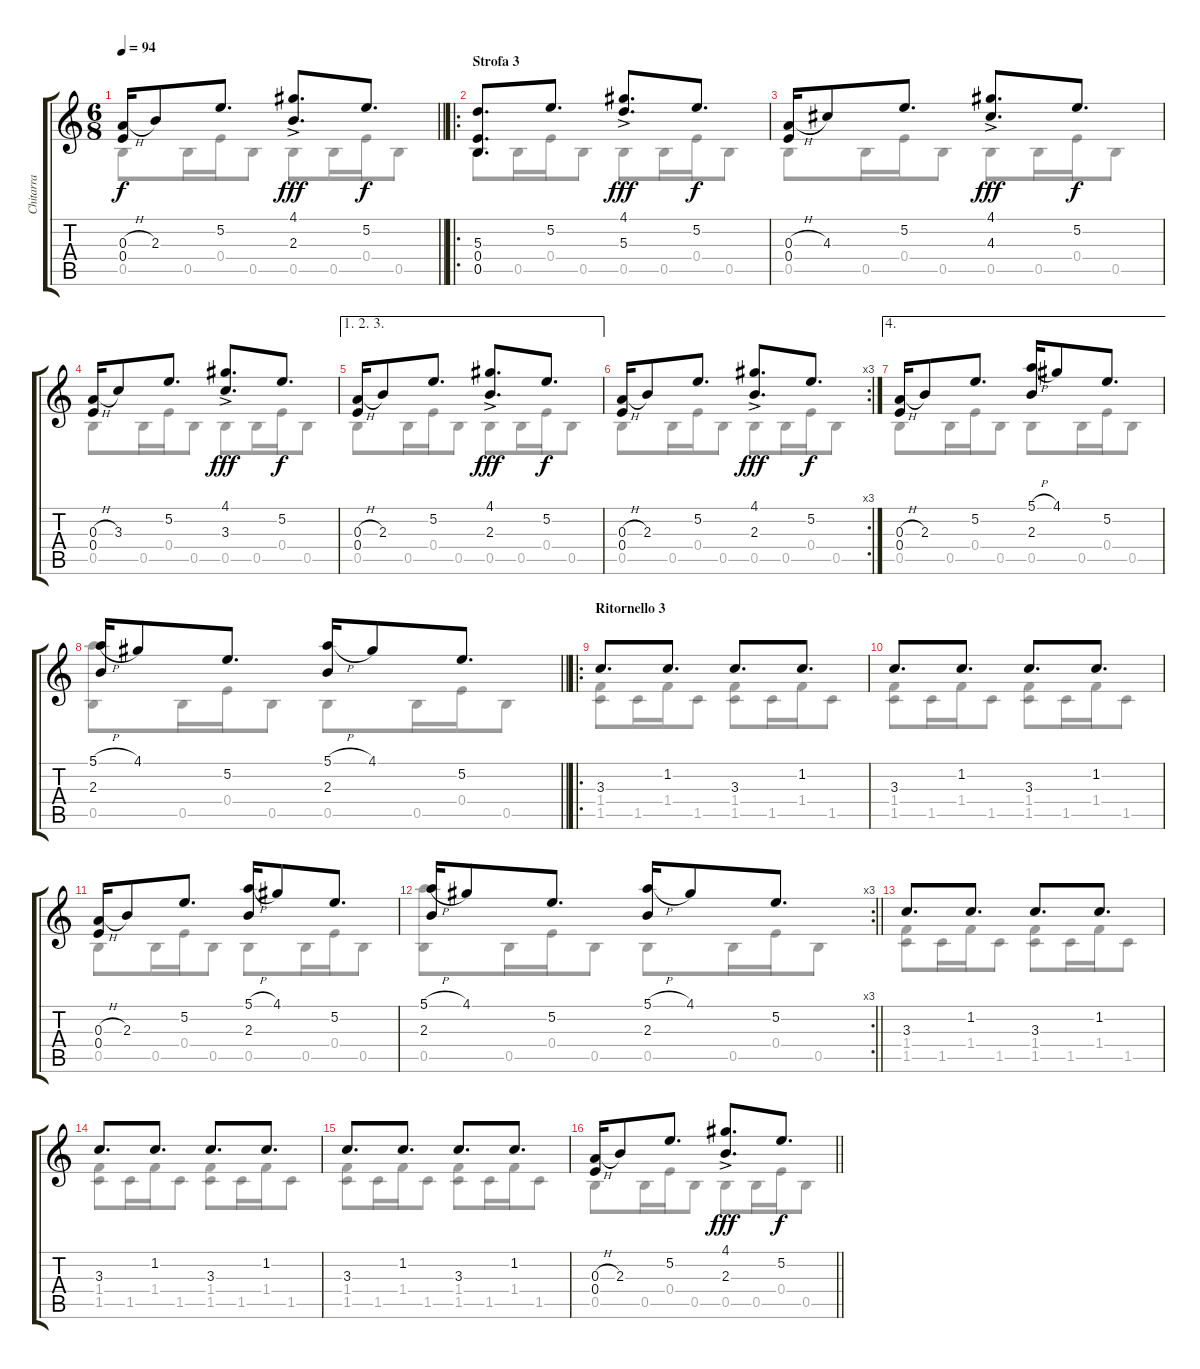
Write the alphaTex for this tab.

\track ("Chitarra" "Chitarra") {instrument electricguitarjazz}
\staff {score tabs}
\tuning (E4 B3 A3 E3 B2 E2) {hide}
\voice
\ts (6 8)
\tempo 94
\clef g2
\barLineRight lightlight
\ks c
(0.3{h} 0.4).16{dy f} 2.3.8 5.2.8{d} (4.1 2.3{ac}).8{d dy fff} 5.2.8{d dy f} |
\ro
\section ("" "Strofa 3")
(5.3 0.4 0.5).8{d} 5.2.8{d} (4.1 5.3{ac}).8{d dy fff} 5.2.8{d dy f} |
(0.3{h} 0.4).16 4.3.8 5.2.8{d} (4.1 4.3{ac}).8{d dy fff} 5.2.8{d dy f} |
(0.3{h} 0.4).16 3.3.8 5.2.8{d} (4.1 3.3{ac}).8{d dy fff} 5.2.8{d dy f} |
\ae (1 2 3)
(0.3{h} 0.4).16 2.3.8 5.2.8{d} (4.1 2.3{ac}).8{d dy fff} 5.2.8{d dy f} |
\rc 3
(0.3{h} 0.4).16 2.3.8 5.2.8{d} (4.1 2.3{ac}).8{d dy fff} 5.2.8{d dy f} |
\ae 4
(0.3{h} 0.4).16 2.3.8 5.2.8{d} (5.1{h} 2.3).16 4.1.8 5.2.8{d} |
\barLineRight lightlight
(5.1{h} 2.3).16 4.1.8 5.2.8{d} (5.1{h} 2.3).16 4.1.8 5.2.8{d} |
\ro
\section ("" "Ritornello 3")
3.3.8{d} 1.2.8{d} 3.3.8{d} 1.2.8{d} |
3.3.8{d} 1.2.8{d} 3.3.8{d} 1.2.8{d} |
(0.3{h} 0.4).16 2.3.8 5.2.8{d} (5.1{h} 2.3).16 4.1.8 5.2.8{d} |
\rc 3
\barLineRight lightlight
(5.1{h} 2.3).16 4.1.8 5.2.8{d} (5.1{h} 2.3).16 4.1.8 5.2.8{d} |
3.3.8{d} 1.2.8{d} 3.3.8{d} 1.2.8{d} |
3.3.8{d} 1.2.8{d} 3.3.8{d} 1.2.8{d} |
3.3.8{d} 1.2.8{d} 3.3.8{d} 1.2.8{d} |
\barLineRight lightlight
(0.3{h} 0.4).16 2.3.8 5.2.8{d} (4.1 2.3{ac}).8{d dy fff} 5.2.8{d dy f}
\voice
\clef g2
\ottava regular
\simile none
\barLineRight lightlight
\ks c
0.5.8{dy f} 0.5.16 0.4.16 0.5.8 0.5.8 0.5.16 0.4.16 0.5.8 |
0.5.8 0.5.16 0.4.16 0.5.8 0.5.8 0.5.16 0.4.16 0.5.8 |
0.5.8 0.5.16 0.4.16 0.5.8 0.5.8 0.5.16 0.4.16 0.5.8 |
0.5.8 0.5.16 0.4.16 0.5.8 0.5.8 0.5.16 0.4.16 0.5.8 |
0.5.8 0.5.16 0.4.16 0.5.8 0.5.8 0.5.16 0.4.16 0.5.8 |
0.5.8 0.5.16 0.4.16 0.5.8 0.5.8 0.5.16 0.4.16 0.5.8 |
0.5.8 0.5.16 0.4.16 0.5.8 0.5.8 0.5.16 0.4.16 0.5.8 |
\barLineRight lightlight
(5.1 0.5).8 0.5.16 0.4.16 0.5.8 0.5.8 0.5.16 0.4.16 0.5.8 |
(1.4 1.5).8 1.5.16 1.4.16 1.5.8 (1.4 1.5).8 1.5.16 1.4.16 1.5.8 |
(1.4 1.5).8 1.5.16 1.4.16 1.5.8 (1.4 1.5).8 1.5.16 1.4.16 1.5.8 |
0.5.8 0.5.16 0.4.16 0.5.8 0.5.8 0.5.16 0.4.16 0.5.8 |
\barLineRight lightlight
(5.1 0.5).8 0.5.16 0.4.16 0.5.8 0.5.8 0.5.16 0.4.16 0.5.8 |
(1.4 1.5).8 1.5.16 1.4.16 1.5.8 (1.4 1.5).8 1.5.16 1.4.16 1.5.8 |
(1.4 1.5).8 1.5.16 1.4.16 1.5.8 (1.4 1.5).8 1.5.16 1.4.16 1.5.8 |
(1.4 1.5).8 1.5.16 1.4.16 1.5.8 (1.4 1.5).8 1.5.16 1.4.16 1.5.8 |
\barLineRight lightlight
0.5.8 0.5.16 0.4.16 0.5.8 0.5.8 0.5.16 0.4.16 0.5.8
